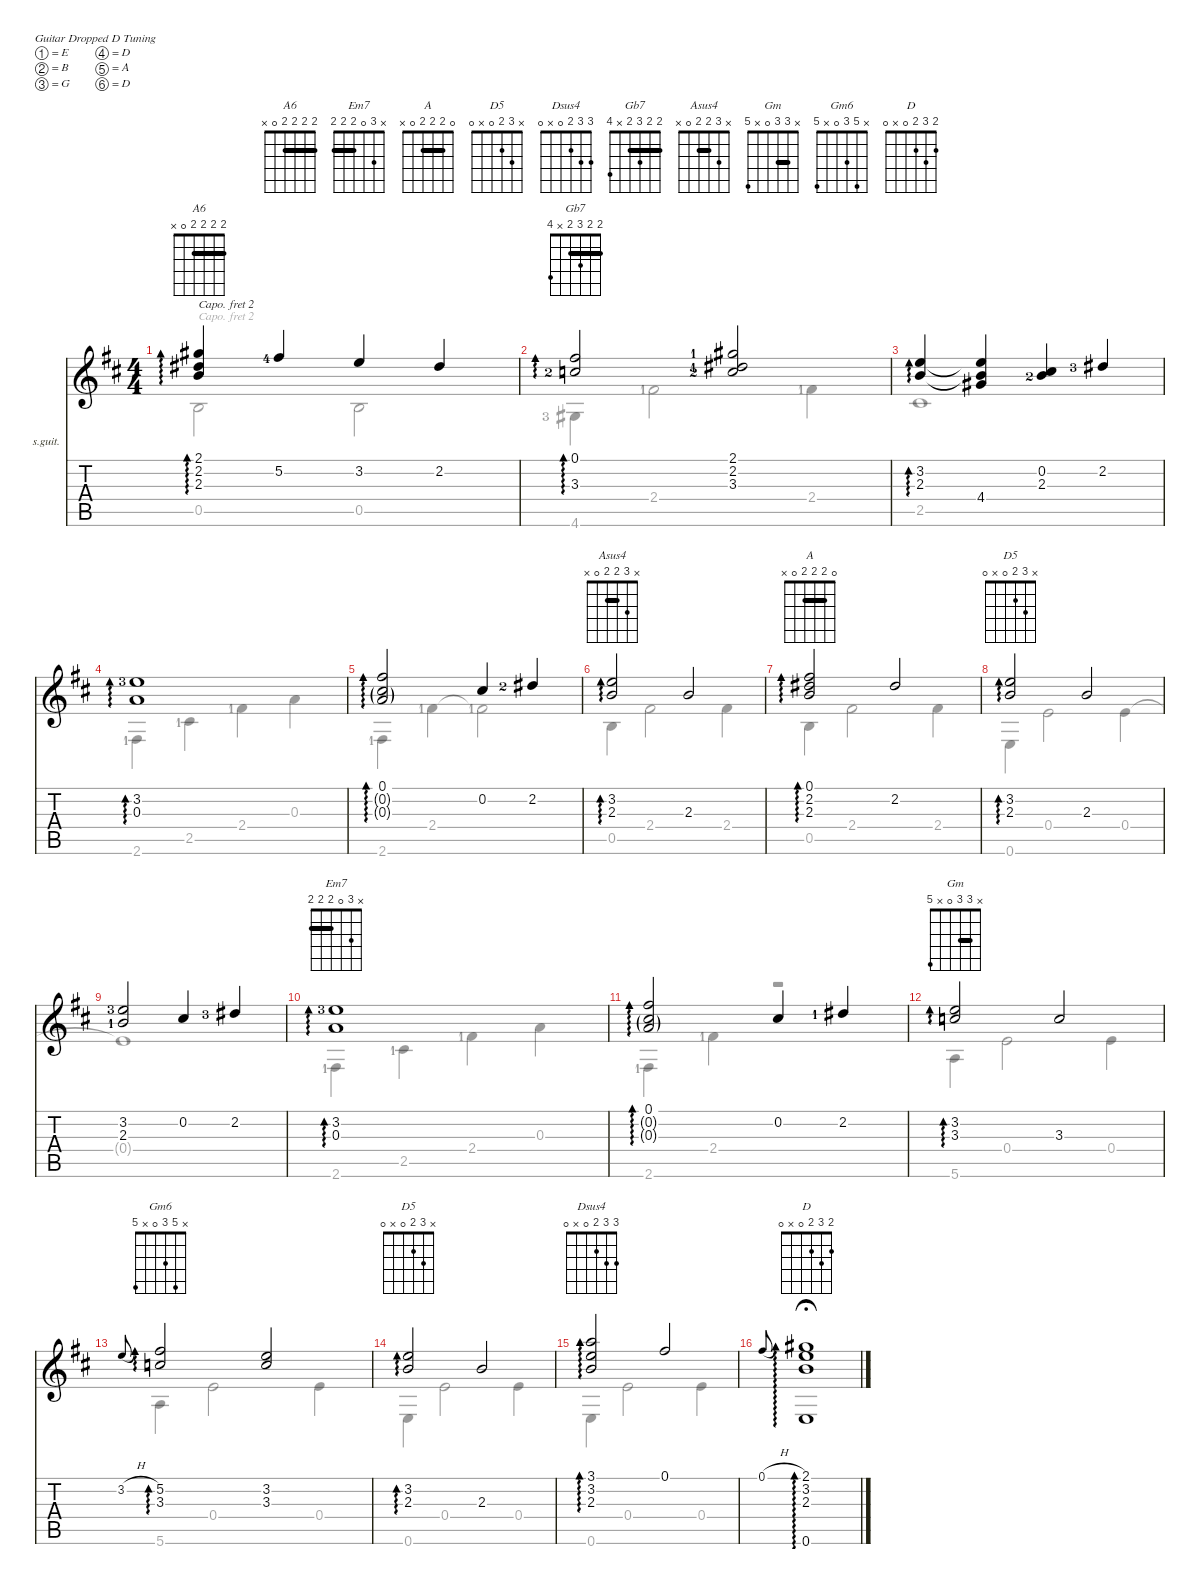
\defaultSystemsLayout 4
\hideDynamics
\bracketExtendMode nobrackets
\firstSystemTrackNameOrientation horizontal
\otherSystemsTrackNameOrientation horizontal
\chordDiagramsInScore
\track ("Steel Guitar" "s.guit.") {instrument acousticguitarsteel}
\staff {score tabs}
\capo 2
\tuning (E4 B3 G3 D3 A2 D2)
\chord ("A6" 2 2 2 2 0 x) {barre (2 2 2)}
\chord ("Em7" x 3 0 2 2 2) {barre (2 2)}
\chord ("A" 0 2 2 2 0 x) {barre (2 2)}
\chord ("D5" x 3 2 0 x 0)
\chord ("Dsus4" 3 3 2 0 x 0)
\chord ("Gb7" 2 2 3 2 x 4) {barre (2 2)}
\chord ("Asus4" x 3 2 2 0 x) {barre 2}
\chord ("Gm" x 3 3 0 x 5) {barre 3}
\chord ("Gm6" x 5 3 0 x 5)
\chord ("D" 2 3 2 0 x 0)
\voice
\ts (4 4)
\tempo (120 hide)
\clef g2
\ks d
(2.2{acc #} 2.1{acc #} 2.3{acc forcenatural}).4{ad 0 ch "A6" dy mf beam Up} 5.2{lf 5 acc #}.4{beam Up} 3.2{acc forcenatural}.4{beam Up} 2.2{acc #}.4{beam Up} |
(3.3{lf 3 acc forcenatural} 0.1{acc #}).2{ad 0 ch "Gb7" beam Up} (3.3{lf 3 acc forcenatural} 2.1{lf 2 acc #} 2.2{lf 2 acc #}).2{beam Up} |
(3.2{acc forcenatural} 2.3{acc forcenatural}).4{ad 0 beam Up} (4.4{acc #} 3.2{t acc forcenatural} 2.3{t acc forcenatural}).4{beam Up} (2.3{lf 3 acc forcenatural} 0.2{acc #}).4{beam Up} 2.2{lf 4 acc #}.4{beam Up} |
(3.2{lf 4 acc forcenatural} 0.3{acc forcenatural}).1{ad 0 beam Up} |
(0.1{acc #} 0.2{g acc #} 0.3{g acc forcenatural}).2{ad 0 beam Up} 0.2{acc #}.4{beam Up} 2.2{lf 3 acc #}.4{beam Up} |
(2.3{acc forcenatural} 3.2{acc forcenatural}).2{ad 0 ch "Asus4" beam Up} 2.3{acc forcenatural}.2{beam Up} |
(0.1{acc #} 2.2{acc #} 2.3{acc forcenatural}).2{ad 0 ch "A" beam Up} 2.2{acc #}.2{beam Up} |
(3.2{acc forcenatural} 2.3{acc forcenatural}).2{ad 0 ch "D5" beam Up} 2.3{acc forcenatural}.2{beam Up} |
(2.3{lf 2 acc forcenatural} 3.2{lf 4 acc forcenatural}).2{beam Up} 0.2{acc #}.4{beam Up} 2.2{lf 4 acc #}.4{beam Up} |
(3.2{lf 4 acc forcenatural} 0.3{acc forcenatural}).1{ad 0 ch "Em7" beam Up} |
(0.1{acc #} 0.2{g acc #} 0.3{g acc forcenatural}).2{ad 0 beam Up} 0.2{acc #}.4{beam Up} 2.2{lf 2 acc #}.4{beam Up} |
(3.2{acc forcenatural} 3.3{acc forcenatural}).2{ad 0 ch "Gm" beam Up} 3.3{acc forcenatural}.2{beam Up} |
3.2{h acc forcenatural}.8{gr onbeat instrument acousticguitarsteel beam Up} (5.2{acc #} 3.3{acc forcenatural}).2{ad 0 ch "Gm6" beam Up} (3.2{acc forcenatural} 3.3{acc forcenatural}).2{beam Up} |
(3.2{acc forcenatural} 2.3{acc forcenatural}).2{ad 0 ch "D5" beam Up} 2.3{acc forcenatural}.2{beam Up} |
(3.1{acc forcenatural} 3.2{acc forcenatural} 2.3{acc forcenatural}).2{ad 0 ch "Dsus4" beam Up} 0.1{acc #}.2{beam Up} |
0.1{h acc #}.8{gr onbeat beam Up} (2.1{acc #} 3.2{acc forcenatural} 2.3{acc forcenatural} 0.6{acc forcenatural}).1{ad 0 ch "D" fermata (medium 0.5) beam Up}
\voice
\clef g2
\ottava regular
\simile none
\ks d
0.5{acc forcenatural}.2{dy mf beam Down} 0.5{acc forcenatural}.2{beam Down} |
4.6{lf 4 acc #}.4{beam Down} 2.4{lf 2 acc #}.2{beam Down} 2.4{lf 2 acc #}.4{beam Down} |
2.5{acc #}.1{beam Down} |
2.6{lf 2 acc #}.4{beam Down} 2.5{lf 2 acc #}.4{beam Down} 2.4{lf 2 acc #}.4{beam Down} 0.3{acc forcenatural}.4{beam Down} |
2.6{lf 2 acc #}.4{beam Down} 2.4{lf 2 acc #}.4{beam Down} 2.4{t lf 2 acc #}.2{beam Down} |
0.5{acc forcenatural}.4{beam Down} 2.4{acc #}.2{beam Down} 2.4{acc #}.4{beam Down} |
0.5{acc forcenatural}.4{beam Down} 2.4{acc #}.2{beam Down} 2.4{acc #}.4{beam Down} |
0.6{acc forcenatural}.4{beam Down} 0.4{acc forcenatural}.2{beam Down} 0.4{acc forcenatural}.4{beam Down} |
0.4{t acc forcenatural}.1{beam Down} |
2.6{lf 2 acc #}.4{beam Down} 2.5{lf 2 acc #}.4{beam Down} 2.4{lf 2 acc #}.4{beam Down} 0.3{acc forcenatural}.4{beam Down} |
2.6{lf 2 acc #}.4{beam Down} 2.4{lf 2 acc #}.4{beam Down} r.2{beam Down} |
5.6{acc forcenatural}.4{beam Down} 0.4{acc forcenatural}.2{beam Down} 0.4{acc forcenatural}.4{beam Down} |
5.6{acc forcenatural}.4{beam Down} 0.4{acc forcenatural}.2{beam Down} 0.4{acc forcenatural}.4{beam Down} |
0.6{acc forcenatural}.4{beam Down} 0.4{acc forcenatural}.2{beam Down} 0.4{acc forcenatural}.4{beam Down} |
0.6{acc forcenatural}.4{beam Down} 0.4{acc forcenatural}.2{beam Down} 0.4{acc forcenatural}.4{beam Down} |
